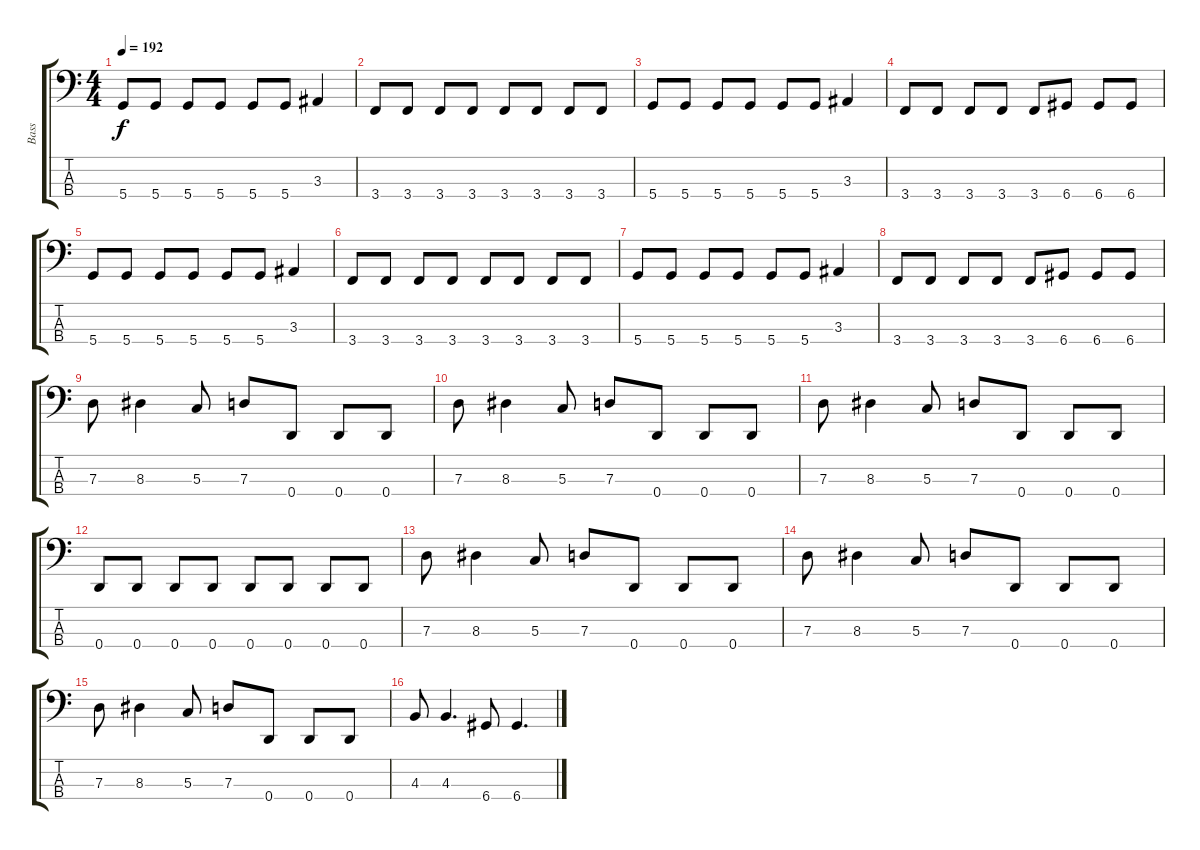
\track ("Bass" "Bass") {instrument electricbasspick}
\staff {score tabs}
\tuning (F2 C2 G1 D1) {hide}
\ts (4 4)
\tempo 192
\clef f4
\ks c
5.4.8{dy f} 5.4.8 5.4.8 5.4.8 5.4.8 5.4.8 3.3.4 |
3.4.8 3.4.8 3.4.8 3.4.8 3.4.8 3.4.8 3.4.8 3.4.8 |
5.4.8 5.4.8 5.4.8 5.4.8 5.4.8 5.4.8 3.3.4 |
3.4.8 3.4.8 3.4.8 3.4.8 3.4.8 6.4.8 6.4.8 6.4.8 |
5.4.8 5.4.8 5.4.8 5.4.8 5.4.8 5.4.8 3.3.4 |
3.4.8 3.4.8 3.4.8 3.4.8 3.4.8 3.4.8 3.4.8 3.4.8 |
5.4.8 5.4.8 5.4.8 5.4.8 5.4.8 5.4.8 3.3.4 |
3.4.8 3.4.8 3.4.8 3.4.8 3.4.8 6.4.8 6.4.8 6.4.8 |
7.3.8 8.3.4 5.3.8 7.3.8 0.4.8 0.4.8 0.4.8 |
7.3.8 8.3.4 5.3.8 7.3.8 0.4.8 0.4.8 0.4.8 |
7.3.8 8.3.4 5.3.8 7.3.8 0.4.8 0.4.8 0.4.8 |
0.4.8 0.4.8 0.4.8 0.4.8 0.4.8 0.4.8 0.4.8 0.4.8 |
7.3.8 8.3.4 5.3.8 7.3.8 0.4.8 0.4.8 0.4.8 |
7.3.8 8.3.4 5.3.8 7.3.8 0.4.8 0.4.8 0.4.8 |
7.3.8 8.3.4 5.3.8 7.3.8 0.4.8 0.4.8 0.4.8 |
4.3.8 4.3.4{d} 6.4.8 6.4.4{d}
